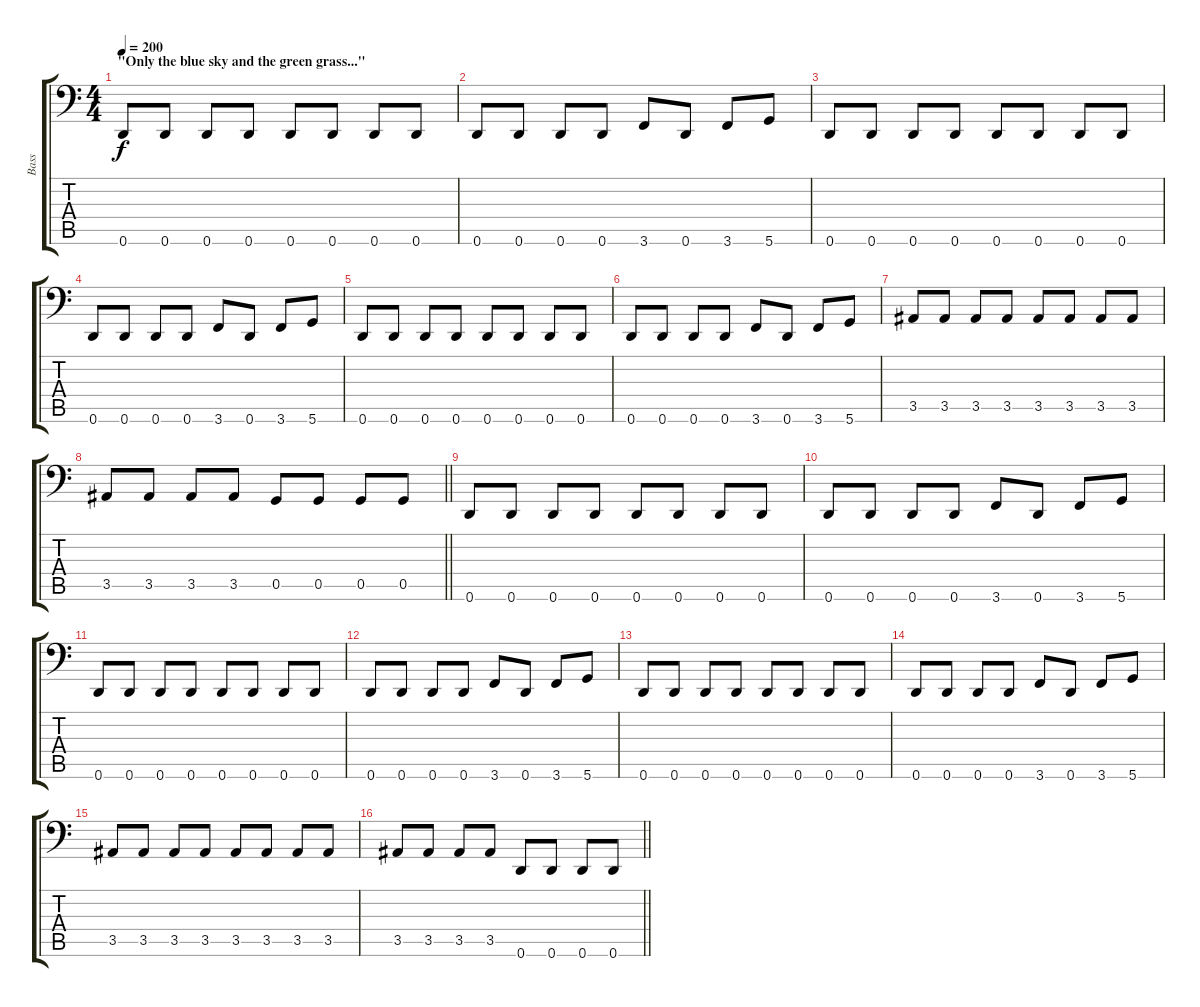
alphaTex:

\track ("Bass" "Bass") {instrument electricbasspick}
\staff {score tabs}
\tuning (D3 A2 F2 C2 G1 D1) {hide}
\ts (4 4)
\section ("" "\"Only the blue sky and the green grass...\"")
\tempo 200
\clef f4
\ks c
0.6.8{dy f} 0.6.8 0.6.8 0.6.8 0.6.8 0.6.8 0.6.8 0.6.8 |
0.6.8 0.6.8 0.6.8 0.6.8 3.6.8 0.6.8 3.6.8 5.6.8 |
0.6.8 0.6.8 0.6.8 0.6.8 0.6.8 0.6.8 0.6.8 0.6.8 |
0.6.8 0.6.8 0.6.8 0.6.8 3.6.8 0.6.8 3.6.8 5.6.8 |
0.6.8 0.6.8 0.6.8 0.6.8 0.6.8 0.6.8 0.6.8 0.6.8 |
0.6.8 0.6.8 0.6.8 0.6.8 3.6.8 0.6.8 3.6.8 5.6.8 |
3.5.8 3.5.8 3.5.8 3.5.8 3.5.8 3.5.8 3.5.8 3.5.8 |
\barLineRight lightlight
3.5.8 3.5.8 3.5.8 3.5.8 0.5.8 0.5.8 0.5.8 0.5.8 |
0.6.8 0.6.8 0.6.8 0.6.8 0.6.8 0.6.8 0.6.8 0.6.8 |
0.6.8 0.6.8 0.6.8 0.6.8 3.6.8 0.6.8 3.6.8 5.6.8 |
0.6.8 0.6.8 0.6.8 0.6.8 0.6.8 0.6.8 0.6.8 0.6.8 |
0.6.8 0.6.8 0.6.8 0.6.8 3.6.8 0.6.8 3.6.8 5.6.8 |
0.6.8 0.6.8 0.6.8 0.6.8 0.6.8 0.6.8 0.6.8 0.6.8 |
0.6.8 0.6.8 0.6.8 0.6.8 3.6.8 0.6.8 3.6.8 5.6.8 |
3.5.8 3.5.8 3.5.8 3.5.8 3.5.8 3.5.8 3.5.8 3.5.8 |
\barLineRight lightlight
3.5.8 3.5.8 3.5.8 3.5.8 0.6.8 0.6.8 0.6.8 0.6.8
